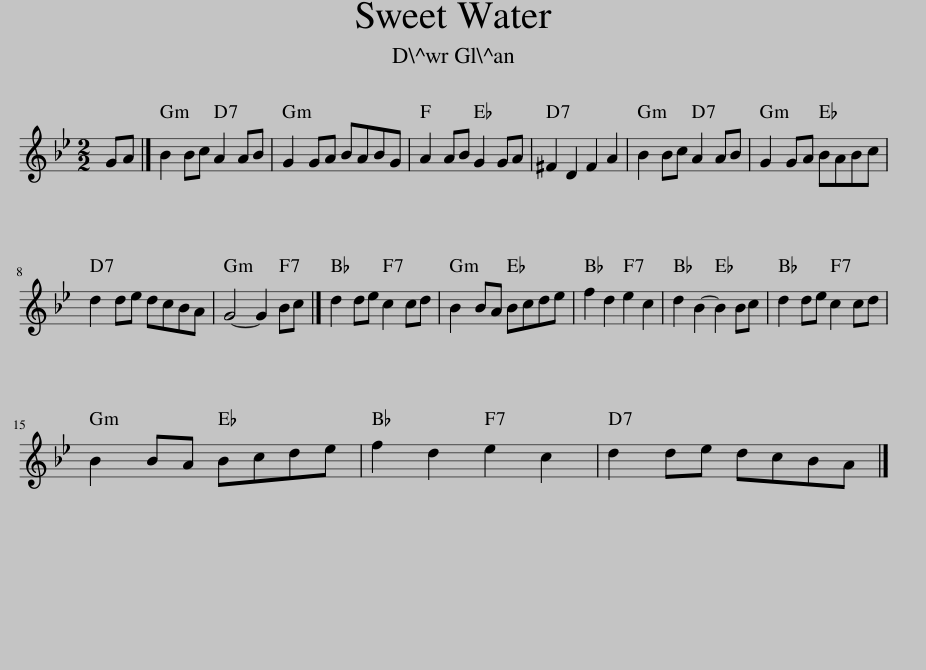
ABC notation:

X:1
L:1/8
M:2/2
I:linebreak $
K:Gmin
V:1 treble
V:1
 GA |] B2 Bc A2 AB | G2 GA BABG | A2 AB G2 GA | ^F2 D2 F2 A2 | %5
 B2 Bc A2 AB | G2 GA BABc |$ d2 de dcBA | G4- G2 Bc |] d2 de c2 cd | %10
 B2 BA Bcde | f2 d2 e2 c2 | d2 B2- B2 Bc | d2 de c2 cd |$ B2 BA Bcde | %15
 f2 d2 e2 c2 | d2 de dcBA |] %17
